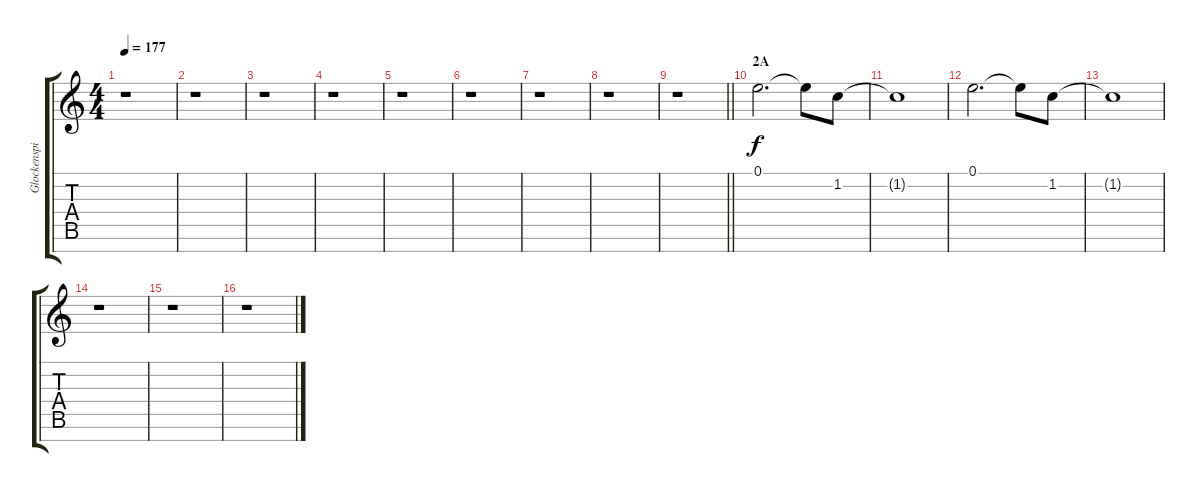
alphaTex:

\track ("Glockenspiel" "Glockenspi") {instrument vibraphone}
\staff {score tabs}
\tuning (E5 B4 G4 D4 A3 E3 B2) {hide}
\ts (4 4)
\tempo 177
\clef g2
\ks c
r.1{dy f} |
r.1 |
r.1 |
r.1 |
r.1 |
r.1 |
r.1 |
r.1 |
\barLineRight lightlight
r.1 |
\section ("" "2A")
0.1.2{d} 0.1{t}.8 1.2.8 |
1.2{t}.1 |
0.1.2{d} 0.1{t}.8 1.2.8 |
1.2{t}.1 |
r.1 |
r.1 |
r.1
